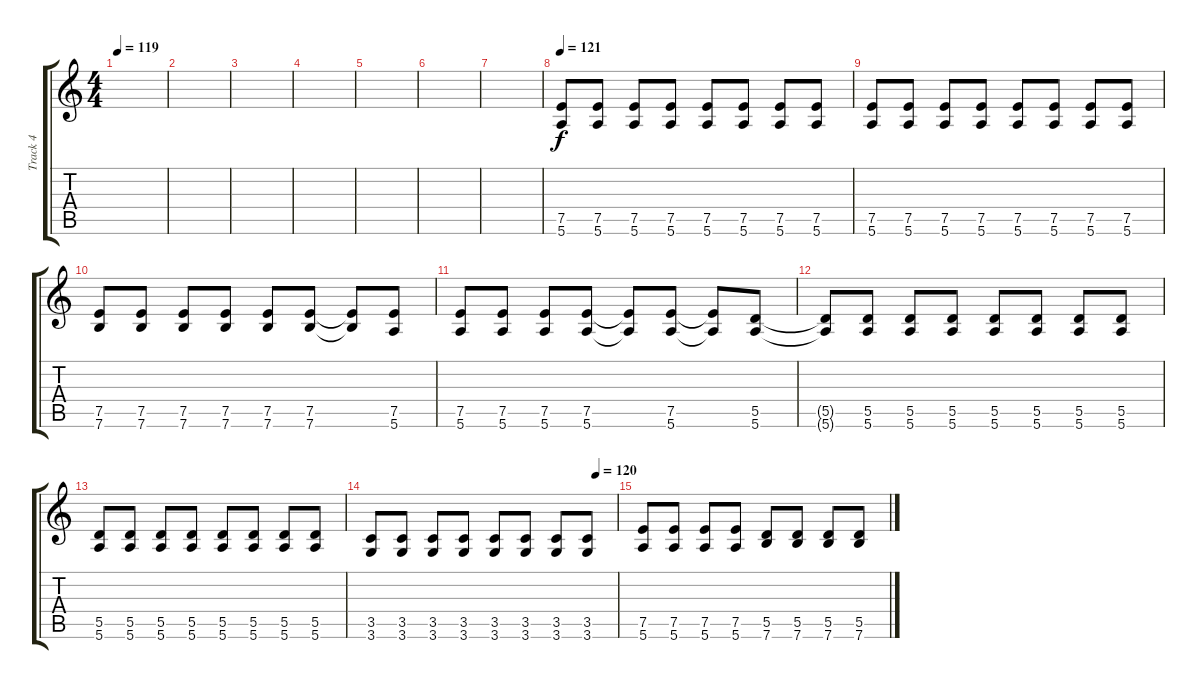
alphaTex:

\track ("Track 4" "Track 4") {mute instrument overdrivenguitar}
\staff {score tabs}
\tuning (E4 B3 G3 D3 A2 E2) {hide}
\ts (4 4)
\tempo 119
\clef g2
\ks c
|
|
|
|
|
|
|
\tempo 121
(7.5 5.6).8 (7.5 5.6).8 (7.5 5.6).8 (7.5 5.6).8 (7.5 5.6).8 (7.5 5.6).8 (7.5 5.6).8 (7.5 5.6).8 |
(7.5 5.6).8 (7.5 5.6).8 (7.5 5.6).8 (7.5 5.6).8 (7.5 5.6).8 (7.5 5.6).8 (7.5 5.6).8 (7.5 5.6).8 |
(7.5 7.6).8 (7.5 7.6).8 (7.5 7.6).8 (7.5 7.6).8 (7.5 7.6).8 (7.5 7.6).8 (7.5{t} 7.6{t}).8 (7.5 5.6).8 |
(7.5 5.6).8 (7.5 5.6).8 (7.5 5.6).8 (7.5 5.6).8 (7.5{t} 5.6{t}).8 (7.5 5.6).8 (7.5{t} 5.6{t}).8 (5.5 5.6).8 |
(5.5{t} 5.6{t}).8 (5.5 5.6).8 (5.5 5.6).8 (5.5 5.6).8 (5.5 5.6).8 (5.5 5.6).8 (5.5 5.6).8 (5.5 5.6).8 |
(5.5 5.6).8 (5.5 5.6).8 (5.5 5.6).8 (5.5 5.6).8 (5.5 5.6).8 (5.5 5.6).8 (5.5 5.6).8 (5.5 5.6).8 |
\tempo (120 0.9166666666666666)
(3.5 3.6).8 (3.5 3.6).8 (3.5 3.6).8 (3.5 3.6).8 (3.5 3.6).8 (3.5 3.6).8 (3.5 3.6).8 (3.5 3.6).8 |
(7.5 5.6).8 (7.5 5.6).8 (7.5 5.6).8 (7.5 5.6).8 (5.5 7.6).8 (5.5 7.6).8 (5.5 7.6).8 (5.5 7.6).8
